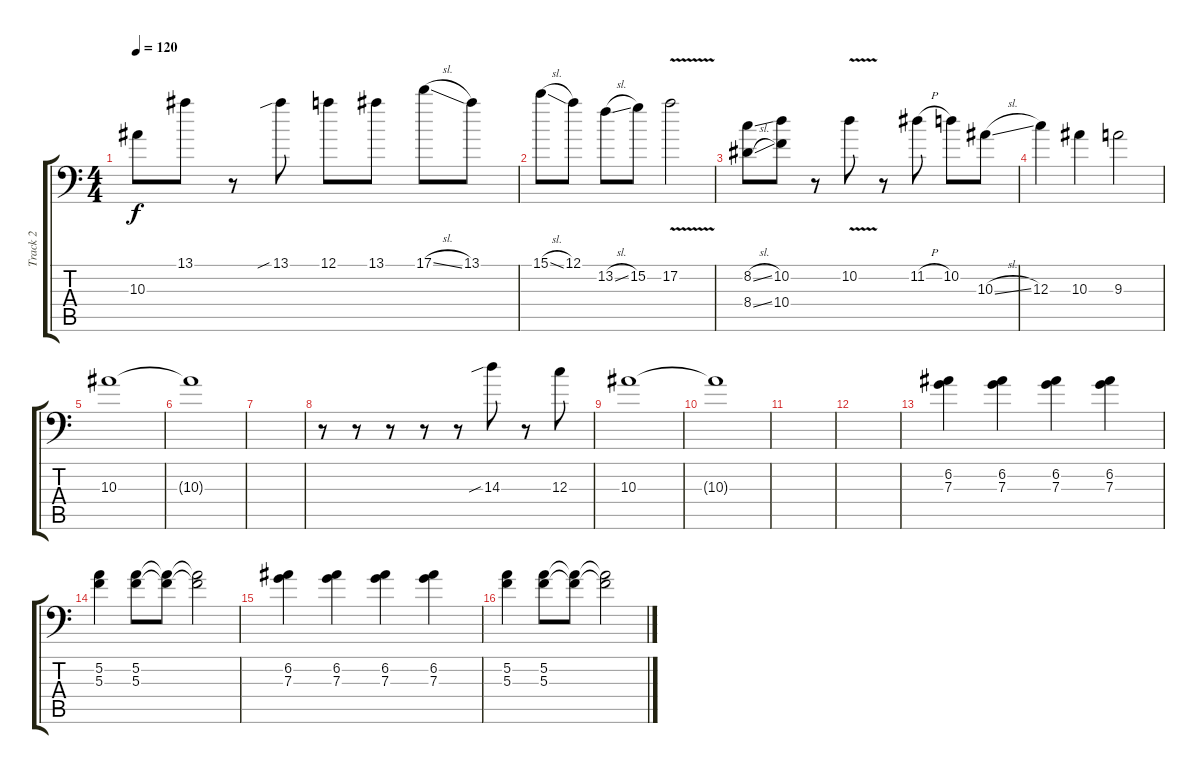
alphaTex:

\track ("Track 2" "Track 2") {instrument electricguitarjazz}
\staff {score tabs}
\tuning (A3 E3 C3 G2 D2 A1) {hide}
\ts (4 4)
\tempo 120
\clef f4
\ks c
10.3.8{dy f} 13.1.8 r.8 13.1{sib}.8 12.1.8 13.1.8 17.1{sl}.8 13.1.8 |
15.1{sl}.8 12.1.8 13.2{sl}.8 15.2.8 17.2{v}.2 |
(8.2{sl} 8.4{sl}).8 (10.2 10.4).8 r.8 10.2{v}.8 r.8 11.2{h}.8 10.2.8 10.3{sl}.8 |
12.3.4 10.3.4 9.3.2 |
10.3.1 |
10.3{t}.1 |
|
r.8 r.8 r.8 r.8 r.8 14.3{sib}.8 r.8 12.3.8 |
10.3.1 |
10.3{t}.1 |
|
|
(6.2 7.3).4 (6.2 7.3).4 (6.2 7.3).4 (6.2 7.3).4 |
(5.2 5.3).4 (5.2 5.3).8 (5.2{t} 5.3{t}).8 (5.2{t} 5.3{t}).2 |
(6.2 7.3).4 (6.2 7.3).4 (6.2 7.3).4 (6.2 7.3).4 |
(5.2 5.3).4 (5.2 5.3).8 (5.2{t} 5.3{t}).8 (5.2{t} 5.3{t}).2
